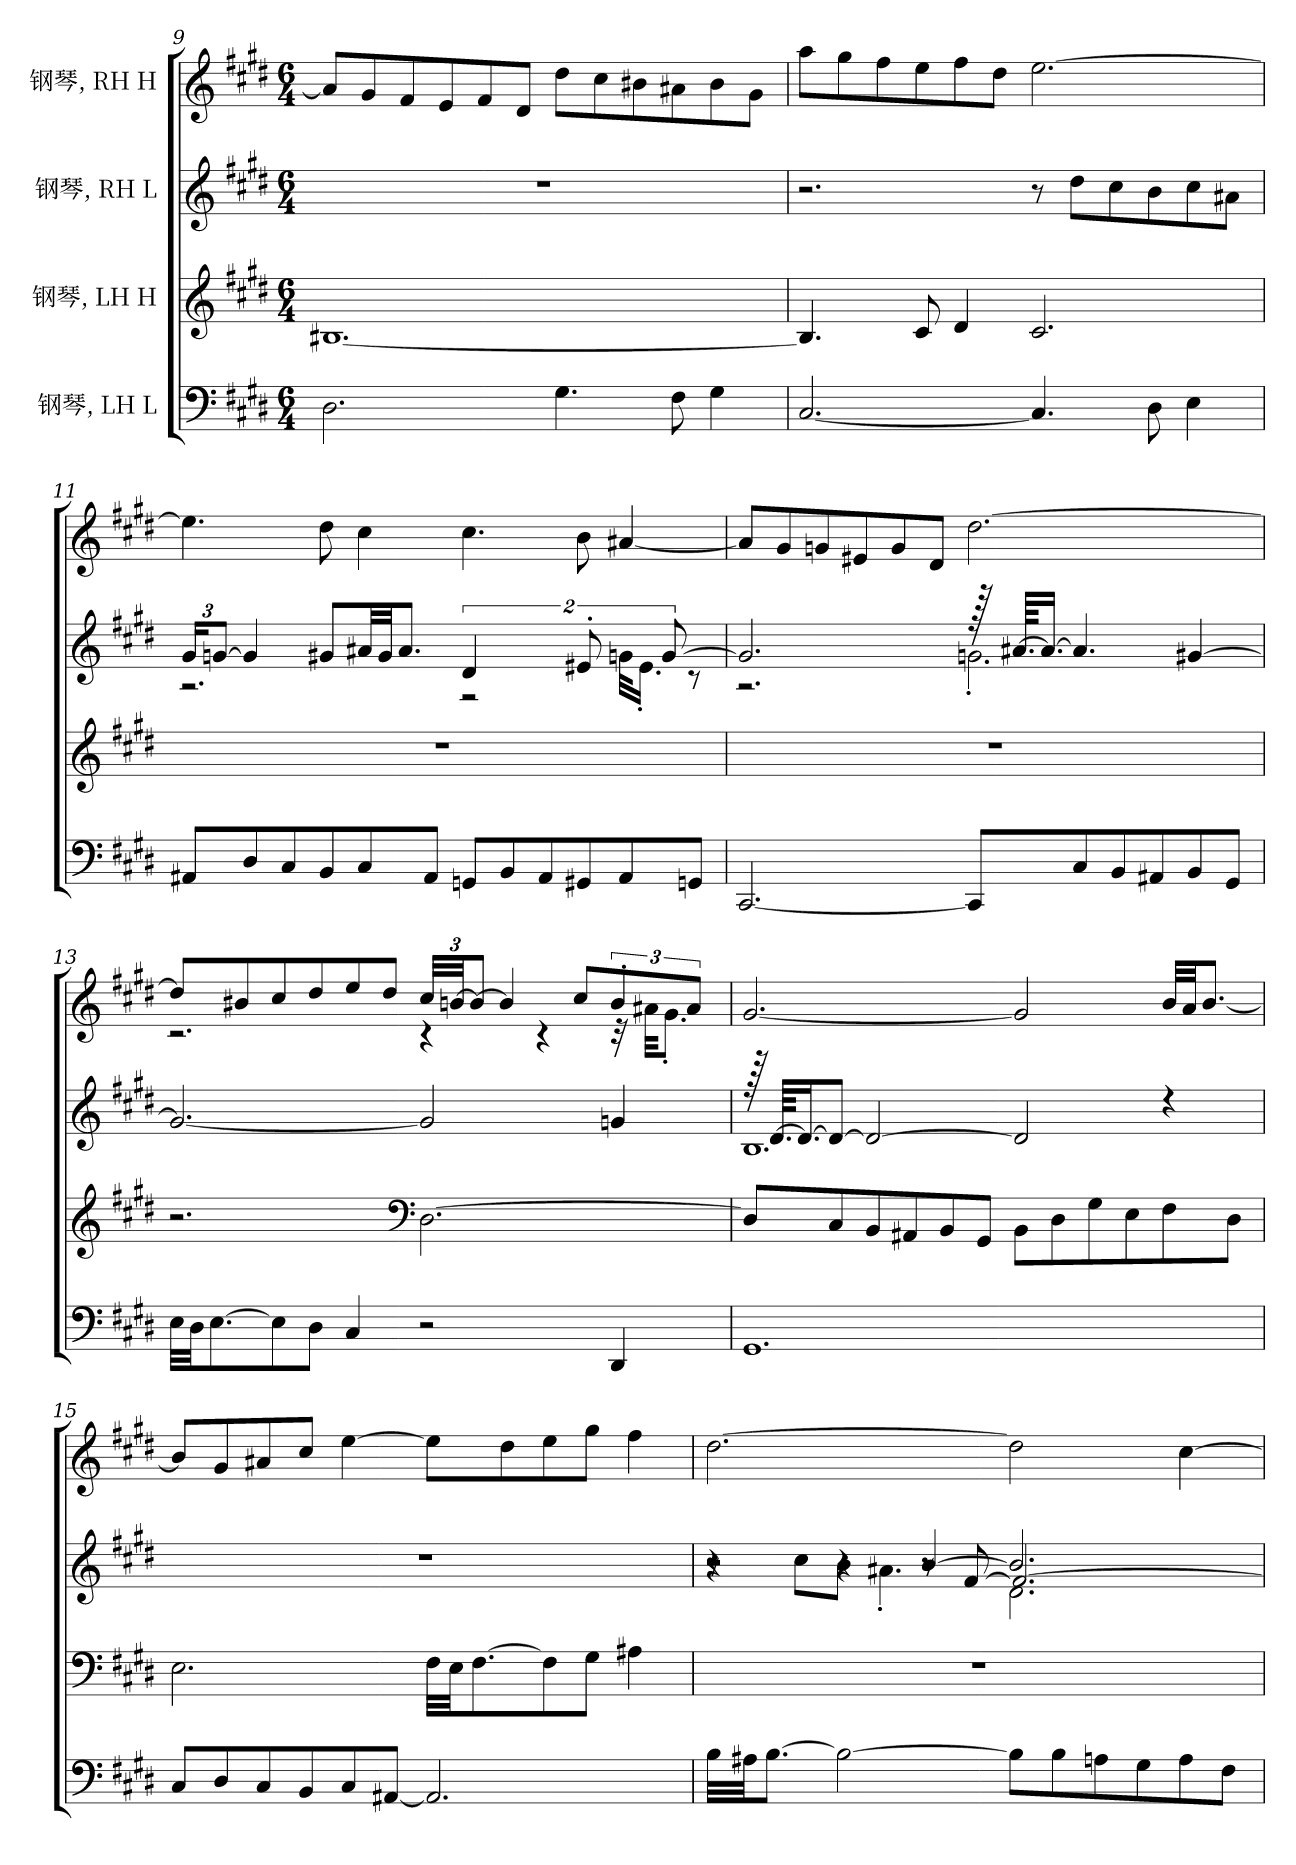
**kern	**kern	**kern	**kern
*part4	*part3	*part2	*part1
*staff4	*staff3	*staff2	*staff1
*I"钢琴, LH L	*I"钢琴, LH H	*I"钢琴, RH L	*I"钢琴, RH H
*clefF4	*clefG2	*clefG2	*clefG2
*k[f#c#g#d#]	*k[f#c#g#d#]	*k[f#c#g#d#]	*k[f#c#g#d#]
*M6/4	*M6/4	*M6/4	*M6/4
=9	=9	=9	=9
2.D#\	[1.B#X	1.r	8a/L]
.	.	.	8g#/
.	.	.	8f#/
.	.	.	8e/
.	.	.	8f#/
.	.	.	8d#/J
4.G#\	.	.	8dd#\L
.	.	.	8cc#\
.	.	.	8b#X\
8F#\	.	.	8a#X\
4G#\	.	.	8b#\
.	.	.	8g#\J
!!LO:LB:g=z
=10	=10	=10	=10
[2.C#/	4.B#/]	2.r	8aa\L
.	.	.	8gg#\
.	.	.	8ff#\
.	8c#/	.	8ee\
.	4d#/	.	8ff#\
.	.	.	8dd#\J
4.C#/]	2.c#/	8r	[2.ee\
.	.	8dd#\L	.
.	.	8cc#\	.
8D#\	.	8b\	.
4E\	.	8cc#\	.
.	.	8a#X\J	.
=11	=11	=11	=11
*	*	*Xbrackettup	*
*	*	*^	*
8AA#X/L	1.r	24g#/KL	2.r	4.ee\]
.	.	[12gn/J	.	.
8D#/	.	4g/]	.	.
8C#/	.	.	.	.
8BB/	.	8g#X/L	.	8dd#\
8C#/	.	32a#X/LL	.	4cc#\
.	.	32g#/JJ	.	.
.	.	8.a#/J	.	.
8AA#/J	.	.	.	.
*	*	*brackettup	*	*
8GGn/L	.	8%3d#/	2r	4.cc#\
8BB/	.	.	.	.
8AA#/	.	.	.	.
8GG#X/	.	16%3e#X'/	.	8b\
8AA#/	.	.	32gn\KLL	[4a#X/
.	.	.	16.e#'\JJ	.
.	.	[16%3g/	.	.
8GGn/J	.	.	8r	.
!!LO:LB:g=z
=12	=12	=12	=12	=12
[2.CC#/	1.r	2.g/]	2.r	8a#/L]
.	.	.	.	8g#/
.	.	.	.	8gn/
.	.	.	.	8e#X/
.	.	.	.	8g/
.	.	.	.	8d#/J
8CC#/L]	.	128r	2.gn'\	[2.dd#\
.	.	[64.a#X/KKLL	.	.
.	.	16.a#/JJ_	.	.
8C#/	.	4.a#/]	.	.
8BB/	.	.	.	.
8AA#X/	.	.	.	.
8BB/	.	[4g#X/	.	.
8GG#/J	.	.	.	.
*	*	*v	*v	*
=13	=13	=13	=13
*	*	*	*^
32E\LLL	2.r	2.g#/_	8dd#/L]	2.r
32D#\JJ	.	.	.	.
[8.E\	.	.	.	.
.	.	.	8b#X/	.
8E\]	.	.	8cc#/	.
8D#\J	.	.	8dd#/	.
4C#/	.	.	8ee/	.
.	.	.	8dd#/J	.
*	*clefF4	*	*	*
*	*	*	*Xbrackettup	*
2r	[2.D#\	2g#/]	48cc#/LLL	4r
.	.	.	[48bn/JJ	.
.	.	.	12b/J_	.
.	.	.	4b/]	.
.	.	.	.	4r
.	.	.	8cc#/L	.
*	*	*	*brackettup	*
4DD#/	.	4gn/	12b'/J	32r
.	.	.	.	32a#X\KKL
.	.	.	.	8.g#'\J
.	.	.	6a#/	.
*	*	*	*v	*v
!!LO:PB:g=z
=14	=14	=14	=14
*	*	*^	*
1.GG#	8D#/L]	128r	1.B	[2.g#/
.	.	[64.d#/KKLL	.	.
.	.	16.d#/J_	.	.
.	8C#/	8d#/J_	.	.
.	8BB/	2d#/_	.	.
.	8AA#X/	.	.	.
.	8BB/	.	.	.
.	8GG#/J	.	.	.
.	8BB\L	2d#/]	.	2g#/]
.	8D#\	.	.	.
.	8G#\	.	.	.
.	8E\	.	.	.
.	8F#\	4r	.	32b/LLL
.	.	.	.	32a/JJ
.	.	.	.	[8.b/J
.	8D#\J	.	.	.
*	*	*v	*v	*
=15	=15	=15	=15
8C#/L	2.E\	1.r	8b/L]
8D#/	.	.	8g#/
8C#/	.	.	8a#X/
8BB/	.	.	8cc#/J
8C#/	.	.	[4ee\
[8AA#X/J	.	.	.
2.AA#/]	32F#\LLL	.	8ee\L]
.	32E\JJ	.	.
.	[8.F#\	.	.
.	.	.	8dd#\
.	8F#\]	.	8ee\
.	8G#\J	.	8gg#\J
.	4A#X\	.	4ff#\
!!LO:LB:g=z
=16	=16	=16	=16
*	*	*^	*
*	*	*	*^	*
32B\LLL	1.r	2r	8r	4r	[2.dd#\
32A#X\JJ	.	.	.	.	.
[8.B\J	.	.	.	.	.
.	.	.	8cc#\L	.	.
2B\_	.	.	8b\J	4r	.
.	.	.	4.a#X'\	.	.
.	.	[4b/	.	8r	.
.	.	.	.	[8f#/	.
8B\L]	.	2.b/]	2.d#\	2.f#/_	2dd#\]
8B\	.	.	.	.	.
8An\	.	.	.	.	.
8G#\	.	.	.	.	.
8A\	.	.	.	.	[4cc#\
8F#\J	.	.	.	.	.
*	*	*v	*v	*v	*
=	=	=	=
*-	*-	*-	*-
